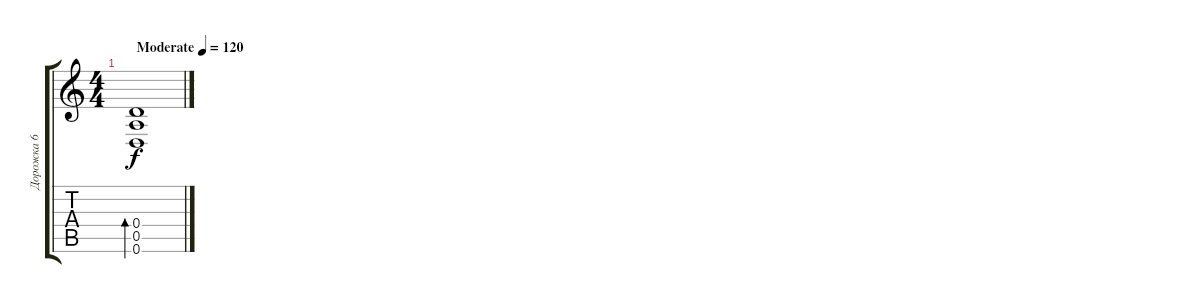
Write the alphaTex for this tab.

\track ("Дорожка 6" "Дорожка 6") {instrument electricguitarclean}
\staff {score tabs}
\tuning (E4 B3 G3 D3 A2 D2) {hide}
\ts (4 4)
\tempo (120 "Moderate")
\clef g2
\ks c
(0.4 0.5 0.6).1{bd 240 dy f instrument electricguitarclean}
